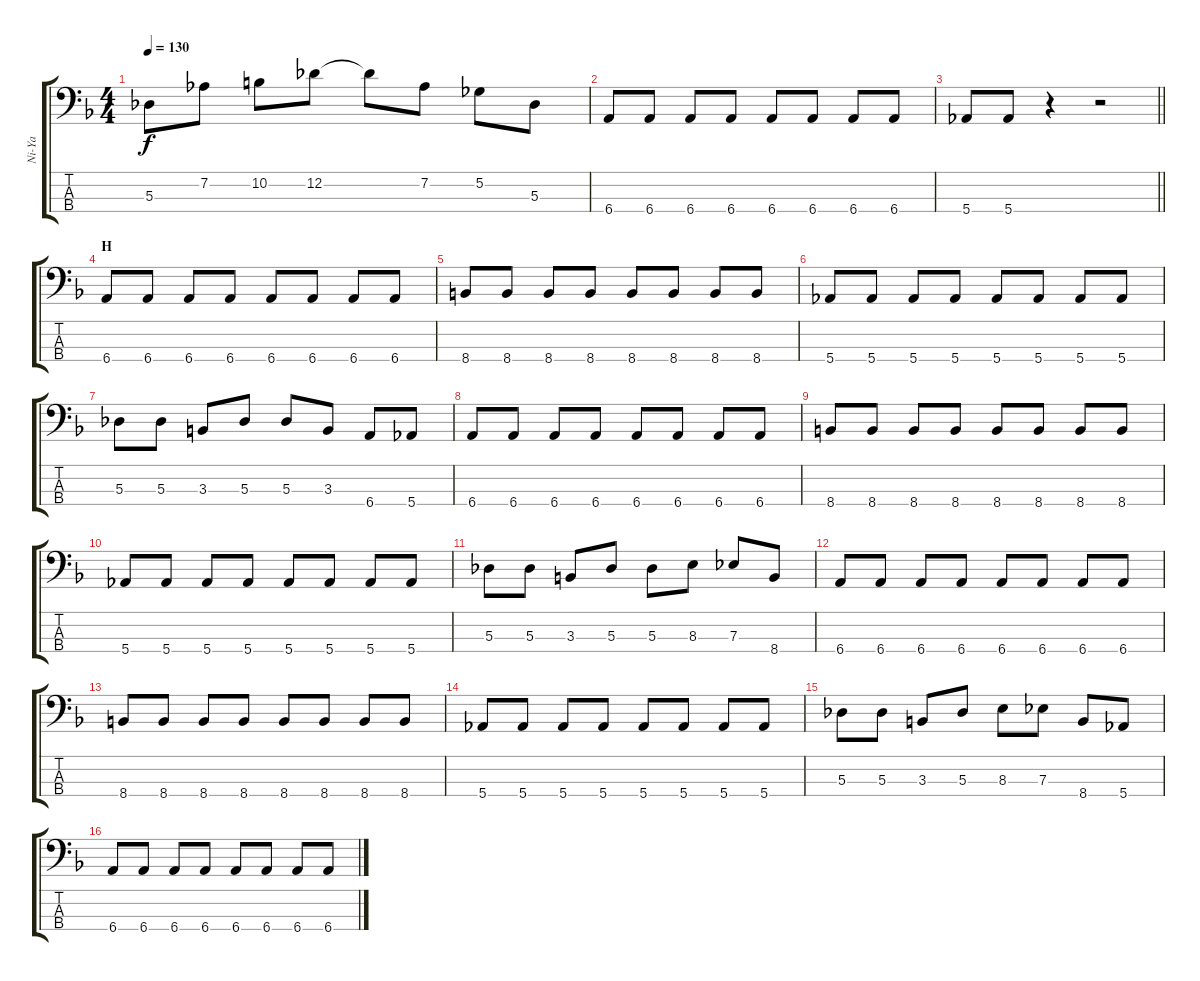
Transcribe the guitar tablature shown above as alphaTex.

\track ("Ni-Ya" "Ni-Ya") {instrument electricbasspick}
\staff {score tabs}
\tuning (Gb2 Db2 Ab1 Eb1) {hide}
\ts (4 4)
\tempo 130
\clef f4
\ks f
5.3.8{dy f} 7.2.8 10.2.8 12.2.8 12.2{t}.8 7.2.8 5.2.8 5.3.8 |
6.4.8 6.4.8 6.4.8 6.4.8 6.4.8 6.4.8 6.4.8 6.4.8 |
\barLineRight lightlight
5.4.8 5.4.8 r.4 r.2 |
\section ("" "H")
6.4.8 6.4.8 6.4.8 6.4.8 6.4.8 6.4.8 6.4.8 6.4.8 |
8.4.8 8.4.8 8.4.8 8.4.8 8.4.8 8.4.8 8.4.8 8.4.8 |
5.4.8 5.4.8 5.4.8 5.4.8 5.4.8 5.4.8 5.4.8 5.4.8 |
5.3.8 5.3.8 3.3.8 5.3.8 5.3.8 3.3.8 6.4.8 5.4.8 |
6.4.8 6.4.8 6.4.8 6.4.8 6.4.8 6.4.8 6.4.8 6.4.8 |
8.4.8 8.4.8 8.4.8 8.4.8 8.4.8 8.4.8 8.4.8 8.4.8 |
5.4.8 5.4.8 5.4.8 5.4.8 5.4.8 5.4.8 5.4.8 5.4.8 |
5.3.8 5.3.8 3.3.8 5.3.8 5.3.8 8.3.8 7.3.8 8.4.8 |
6.4.8 6.4.8 6.4.8 6.4.8 6.4.8 6.4.8 6.4.8 6.4.8 |
8.4.8 8.4.8 8.4.8 8.4.8 8.4.8 8.4.8 8.4.8 8.4.8 |
5.4.8 5.4.8 5.4.8 5.4.8 5.4.8 5.4.8 5.4.8 5.4.8 |
5.3.8 5.3.8 3.3.8 5.3.8 8.3.8 7.3.8 8.4.8 5.4.8 |
6.4.8 6.4.8 6.4.8 6.4.8 6.4.8 6.4.8 6.4.8 6.4.8
